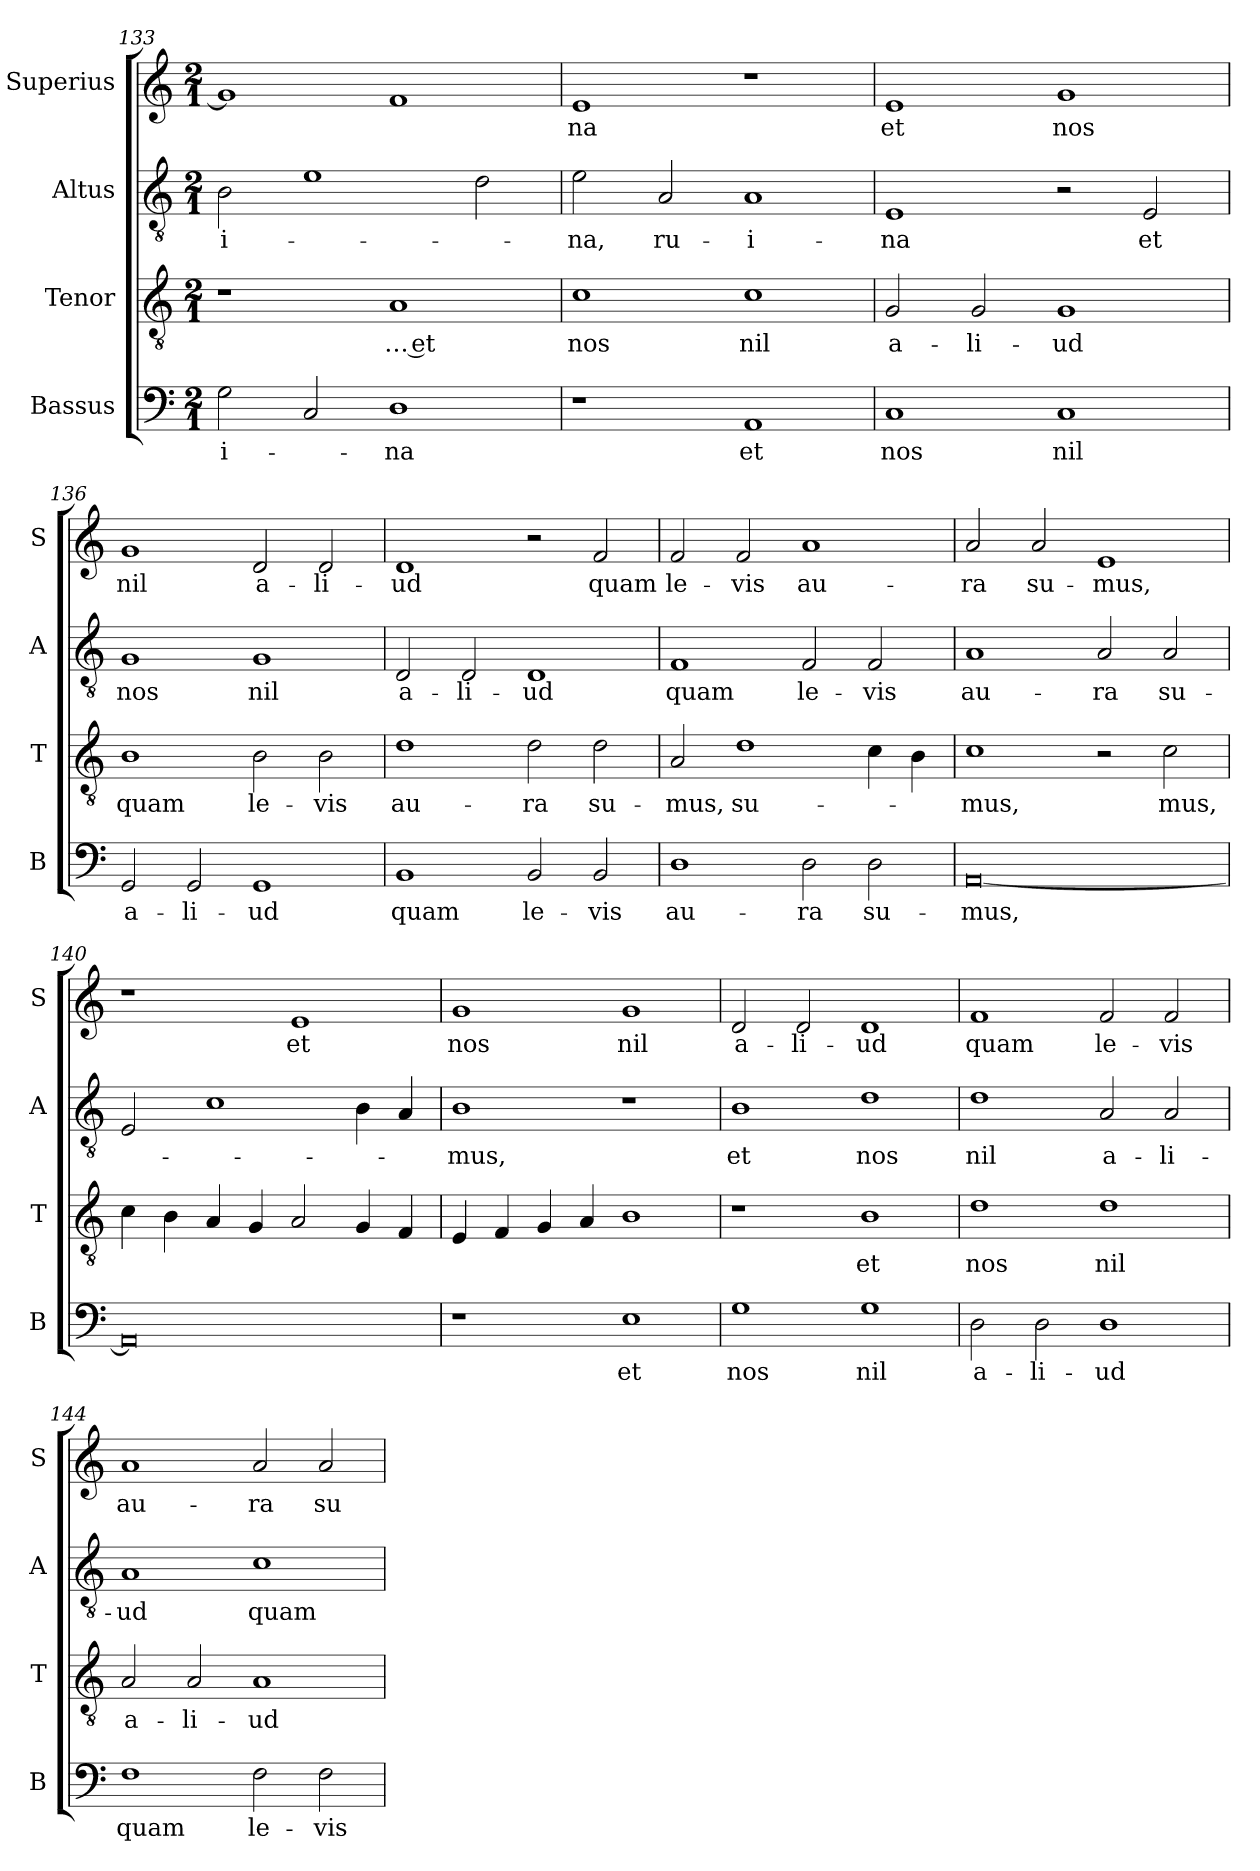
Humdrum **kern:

**kern	**text	**kern	**text	**kern	**text	**kern	**text
*part4	*part4	*part3	*part3	*part2	*part2	*part1	*part1
*staff4	*staff4	*staff3	*staff3	*staff2	*staff2	*staff1	*staff1
*I"Bassus	*	*I"Tenor	*	*I"Altus	*	*I"Superius	*
*I'B	*	*I'T	*	*I'A	*	*I'S	*
*clefF4	*	*clefGv2	*	*clefGv2	*	*clefG2	*
*k[]	*	*k[]	*	*k[]	*	*k[]	*
*M2/1	*	*M2/1	*	*M2/1	*	*M2/1	*
=133	=133	=133	=133	=133	=133	=133	=133
2G	-i-	1r	.	2B	-i-	1g]	.
2C	.	.	.	1e	.	.	.
1D	-na	1A	… et	.	.	1f	.
.	.	.	.	2d	.	.	.
=134	=134	=134	=134	=134	=134	=134	=134
1r	.	1c	nos	2e	-na,	1e	-na
.	.	.	.	2A	ru-	.	.
1AA	et	1c	nil	1A	-i-	1r	.
=135	=135	=135	=135	=135	=135	=135	=135
1C	nos	2G	a-	1E	-na	1e	et
.	.	2G	-li-	.	.	.	.
1C	nil	1G	-ud	2r	.	1g	nos
.	.	.	.	2E	et	.	.
=136	=136	=136	=136	=136	=136	=136	=136
2GG	a-	1B	quam	1G	nos	1g	nil
2GG	-li-	.	.	.	.	.	.
1GG	-ud	2B	le-	1G	nil	2d	a-
.	.	2B	-vis	.	.	2d	-li-
=137	=137	=137	=137	=137	=137	=137	=137
1BB	quam	1d	au-	2D	a-	1d	-ud
.	.	.	.	2D	-li-	.	.
2BB	le-	2d	-ra	1D	-ud	2r	.
2BB	-vis	2d	su-	.	.	2f	quam
=138	=138	=138	=138	=138	=138	=138	=138
1D	au-	2A	-mus,	1F	quam	2f	le-
.	.	1d	su-	.	.	2f	-vis
2D	-ra	.	.	2F	le-	1a	au-
2D	su-	4c	.	2F	-vis	.	.
.	.	4B	.	.	.	.	.
=139	=139	=139	=139	=139	=139	=139	=139
[0AA	-mus,	1c	-mus,	1A	au-	2a	-ra
.	.	.	.	.	.	2a	su-
.	.	2r	.	2A	-ra	1e	-mus,
.	.	2c	-mus,	2A	su-	.	.
=140	=140	=140	=140	=140	=140	=140	=140
0AA]	.	4c	.	2E	.	1r	.
.	.	4B	.	.	.	.	.
.	.	4A	.	1c	.	.	.
.	.	4G	.	.	.	.	.
.	.	2A	.	.	.	1e	et
.	.	4G	.	4B	.	.	.
.	.	4F	.	4A	.	.	.
=141	=141	=141	=141	=141	=141	=141	=141
1r	.	4E	.	1B	-mus,	1g	nos
.	.	4F	.	.	.	.	.
.	.	4G	.	.	.	.	.
.	.	4A	.	.	.	.	.
1E	et	1B	.	1r	.	1g	nil
=142	=142	=142	=142	=142	=142	=142	=142
1G	nos	1r	.	1B	et	2d	a-
.	.	.	.	.	.	2d	-li-
1G	nil	1B	et	1d	nos	1d	-ud
=143	=143	=143	=143	=143	=143	=143	=143
2D	a-	1d	nos	1d	nil	1f	quam
2D	-li-	.	.	.	.	.	.
1D	-ud	1d	nil	2A	a-	2f	le-
.	.	.	.	2A	-li-	2f	-vis
=144	=144	=144	=144	=144	=144	=144	=144
1F	quam	2A	a-	1A	-ud	1a	au-
.	.	2A	-li-	.	.	.	.
2F	le-	1A	-ud	1c	quam	2a	-ra
2F	-vis	.	.	.	.	2a	su-
=	=	=	=	=	=	=	=
*-	*-	*-	*-	*-	*-	*-	*-
